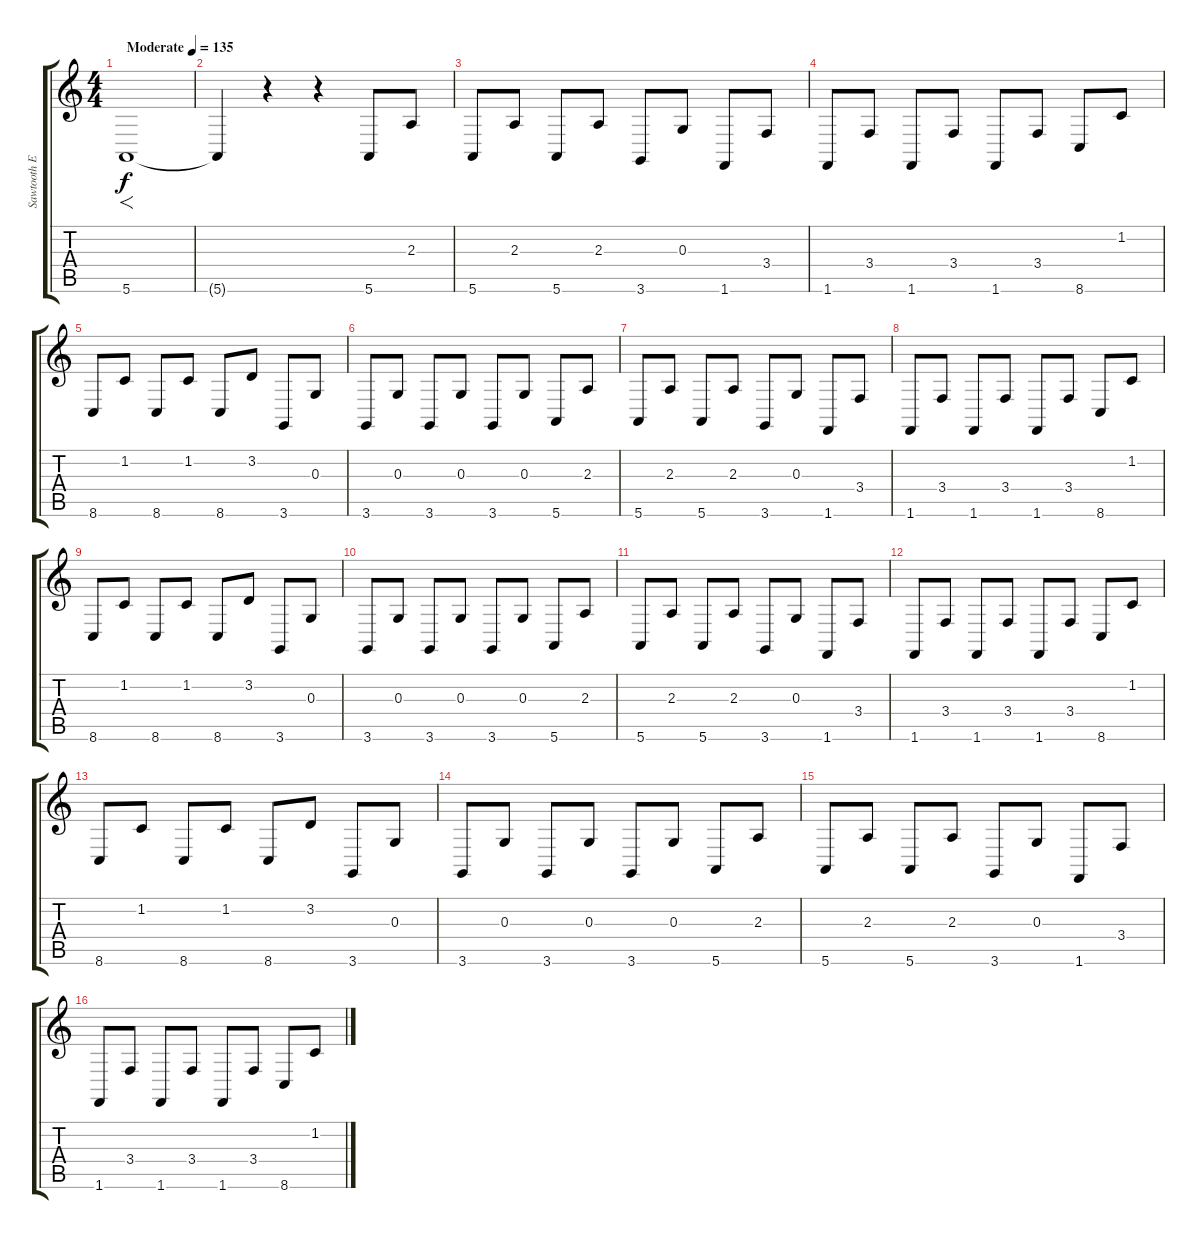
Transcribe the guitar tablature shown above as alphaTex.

\track ("Sawtooth Effect" "Sawtooth E") {instrument lead2sawtooth}
\staff {score tabs}
\tuning (E4 B3 G3 D3 A2 E2) {hide}
\ts (4 4)
\tempo (135 "Moderate")
\clef g2
\ks c
5.6.1{f dy f instrument lead2sawtooth} |
5.6{t}.4 r.4 r.4 5.6.8 2.3.8 |
5.6.8 2.3.8 5.6.8 2.3.8 3.6.8 0.3.8 1.6.8 3.4.8 |
1.6.8 3.4.8 1.6.8 3.4.8 1.6.8 3.4.8 8.6.8 1.2.8 |
8.6.8 1.2.8 8.6.8 1.2.8 8.6.8 3.2.8 3.6.8 0.3.8 |
3.6.8 0.3.8 3.6.8 0.3.8 3.6.8 0.3.8 5.6.8 2.3.8 |
5.6.8 2.3.8 5.6.8 2.3.8 3.6.8 0.3.8 1.6.8 3.4.8 |
1.6.8 3.4.8 1.6.8 3.4.8 1.6.8 3.4.8 8.6.8 1.2.8 |
8.6.8 1.2.8 8.6.8 1.2.8 8.6.8 3.2.8 3.6.8 0.3.8 |
3.6.8 0.3.8 3.6.8 0.3.8 3.6.8 0.3.8 5.6.8 2.3.8 |
5.6.8 2.3.8 5.6.8 2.3.8 3.6.8 0.3.8 1.6.8 3.4.8 |
1.6.8 3.4.8 1.6.8 3.4.8 1.6.8 3.4.8 8.6.8 1.2.8 |
8.6.8 1.2.8 8.6.8 1.2.8 8.6.8 3.2.8 3.6.8 0.3.8 |
3.6.8 0.3.8 3.6.8 0.3.8 3.6.8 0.3.8 5.6.8 2.3.8 |
5.6.8 2.3.8 5.6.8 2.3.8 3.6.8 0.3.8 1.6.8 3.4.8 |
1.6.8 3.4.8 1.6.8 3.4.8 1.6.8 3.4.8 8.6.8 1.2.8
